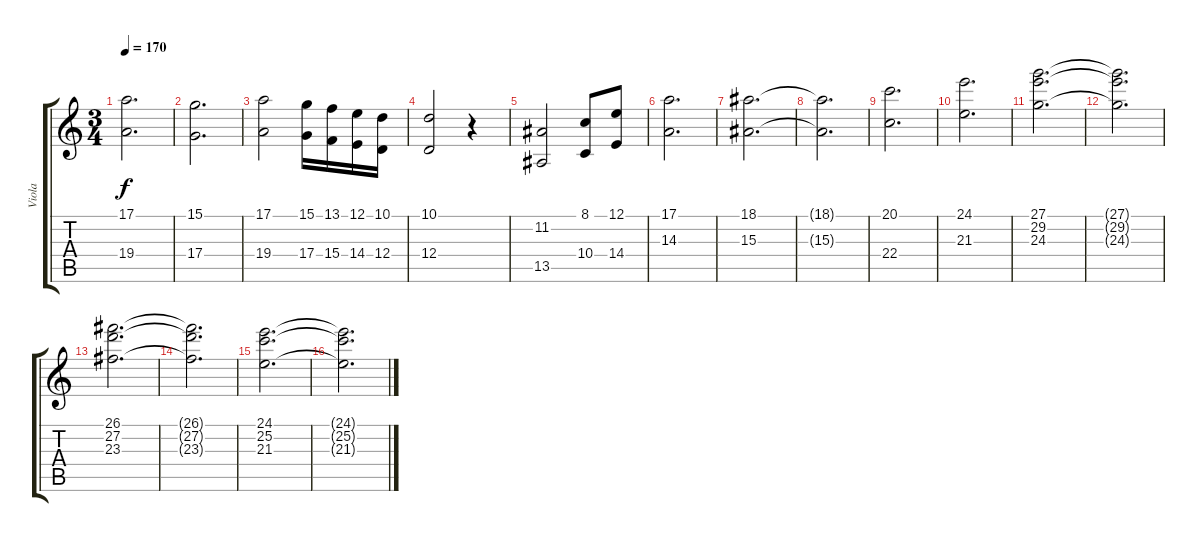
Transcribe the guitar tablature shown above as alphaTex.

\track ("Viola" "Viola") {instrument viola}
\staff {score tabs}
\tuning (E4 B3 G3 D3 A2 E2) {hide}
\ts (3 4)
\tempo 170
\clef g2
\ks c
(17.1 19.4).2{d dy f} |
(15.1 17.4).2{d} |
(17.1 19.4).2{volume 14} (15.1 17.4).16 (13.1 15.4).16 (12.1 14.4).16 (10.1 12.4).16 |
(10.1 12.4).2 r.4 |
(11.2 13.5).2 (8.1 10.4).8 (12.1 14.4).8 |
(17.1 14.3).2{d} |
(18.1 15.3).2{d} |
(18.1{t} 15.3{t}).2{d} |
(20.1 22.4).2{d} |
(24.1 21.3).2{d} |
(27.1 29.2 24.3).2{d} |
(27.1{t} 29.2{t} 24.3{t}).2{d} |
(26.1 27.2 23.3).2{d} |
(26.1{t} 27.2{t} 23.3{t}).2{d} |
(24.1 25.2 21.3).2{d} |
(24.1{t} 25.2{t} 21.3{t}).2{d}
